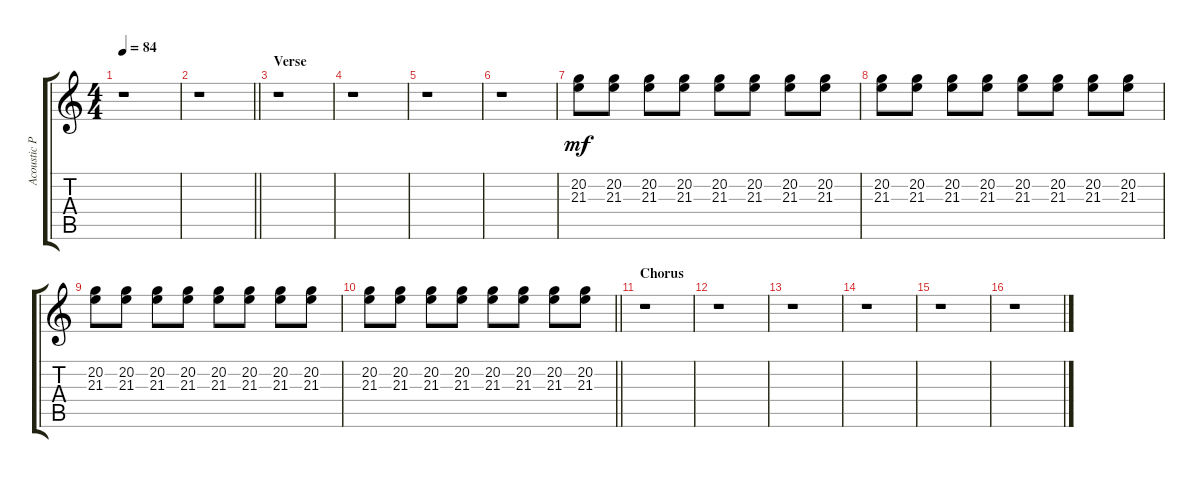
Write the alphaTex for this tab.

\track ("Acoustic Piano (Staff 1)" "Acoustic P") {instrument acousticgrandpiano}
\staff {score tabs}
\tuning (E4 B3 G3 D3 A2 E2) {hide}
\ts (4 4)
\tempo 84
\clef g2
\ks c
r.1{dy mf} |
\barLineRight lightlight
r.1 |
\section ("" "Verse")
r.1 |
r.1 |
r.1 |
r.1 |
(20.2 21.3).8 (20.2 21.3).8 (20.2 21.3).8 (20.2 21.3).8 (20.2 21.3).8 (20.2 21.3).8 (20.2 21.3).8 (20.2 21.3).8 |
(20.2 21.3).8 (20.2 21.3).8 (20.2 21.3).8 (20.2 21.3).8 (20.2 21.3).8 (20.2 21.3).8 (20.2 21.3).8 (20.2 21.3).8 |
(20.2 21.3).8 (20.2 21.3).8 (20.2 21.3).8 (20.2 21.3).8 (20.2 21.3).8 (20.2 21.3).8 (20.2 21.3).8 (20.2 21.3).8 |
\barLineRight lightlight
(20.2 21.3).8 (20.2 21.3).8 (20.2 21.3).8 (20.2 21.3).8 (20.2 21.3).8 (20.2 21.3).8 (20.2 21.3).8 (20.2 21.3).8 |
\section ("" "Chorus")
r.1 |
r.1 |
r.1 |
r.1 |
r.1 |
r.1
